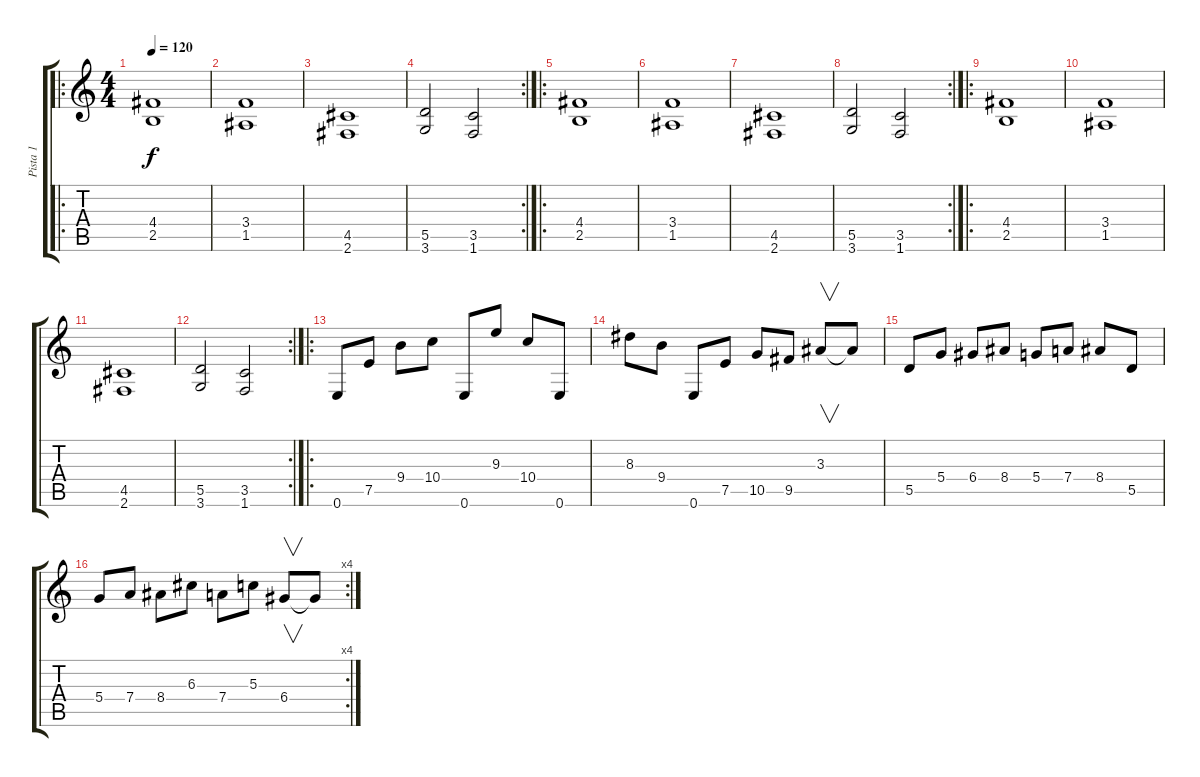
\track ("Pista 1" "Pista 1") {instrument distortionguitar}
\staff {score tabs}
\tuning (E4 B3 G3 D3 A2 E2) {hide}
\ro
\ts (4 4)
\tempo 120
\clef g2
\ks c
(4.4 2.5).1{dy f instrument distortionguitar} |
(3.4 1.5).1 |
(4.5 2.6).1 |
\rc 2
(5.5 3.6).2 (3.5 1.6).2 |
\ro
(4.4 2.5).1 |
(3.4 1.5).1 |
(4.5 2.6).1 |
\rc 2
(5.5 3.6).2 (3.5 1.6).2 |
\ro
(4.4 2.5).1 |
(3.4 1.5).1 |
(4.5 2.6).1 |
\rc 2
(5.5 3.6).2 (3.5 1.6).2 |
\ro
0.6.8 7.5.8 9.4.8 10.4.8 0.6.8 9.3.8 10.4.8 0.6.8 |
8.3.8 9.4.8 0.6.8 7.5.8 10.5.8 9.5.8 3.3.8{v} 3.3{t}.8 |
5.5.8 5.4.8 6.4.8 8.4.8 5.4.8 7.4.8 8.4.8 5.5.8 |
\rc 4
5.4.8 7.4.8 8.4.8 6.3.8 7.4.8 5.3.8 6.4.8{v} 6.4{t}.8
